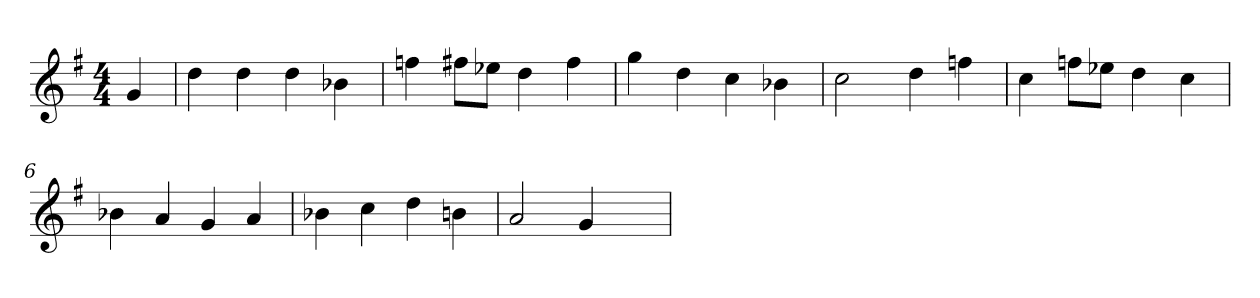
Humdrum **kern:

**kern
*part1
*staff1
*clefG2
*k[f#]
*G:
*M4/4
=
4g
=1
4dd
4dd
4dd
4b-X
=2
4ffn
8ff#\L
8ee-X\J
4dd
4ff#
=3
4gg
4dd
4cc
4b-X
=4
2cc
4dd
4ffn
=5
4cc
8ffn\L
8ee-X\J
4dd
4cc
=6
4b-X
4a
4g
4a
=7
4b-X
4cc
4dd
4b
=8
2a
4g
4ryy
=
*-
